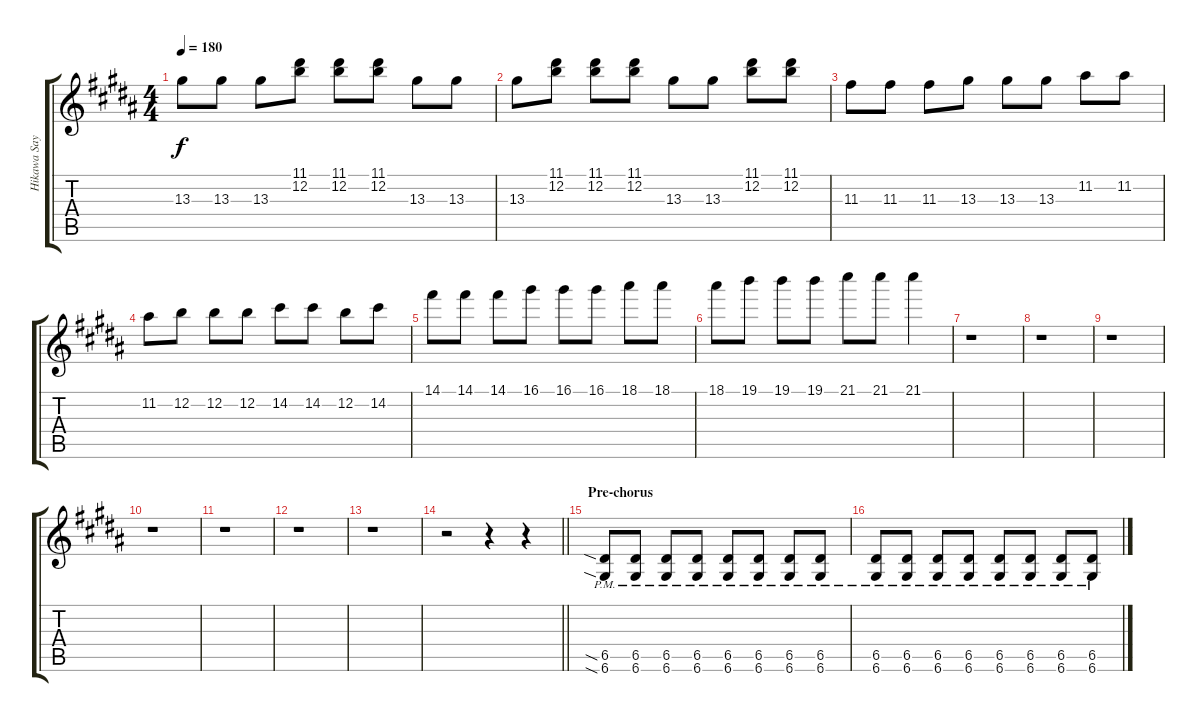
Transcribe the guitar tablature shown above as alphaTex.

\track ("Hikawa Sayo" "Hikawa Say") {instrument distortionguitar}
\staff {score tabs}
\tuning (E4 B3 G3 D3 A2 D2) {hide}
\ts (4 4)
\tempo 180
\clef g2
\ks b
13.3.8{dy f} 13.3.8 13.3.8 (11.1 12.2).8 (11.1 12.2).8 (11.1 12.2).8 13.3.8 13.3.8 |
13.3.8 (11.1 12.2).8 (11.1 12.2).8 (11.1 12.2).8 13.3.8 13.3.8 (11.1 12.2).8 (11.1 12.2).8 |
11.3.8 11.3.8 11.3.8 13.3.8 13.3.8 13.3.8 11.2.8 11.2.8 |
11.2.8 12.2.8 12.2.8 12.2.8 14.2.8 14.2.8 12.2.8 14.2.8 |
14.1.8 14.1.8 14.1.8 16.1.8 16.1.8 16.1.8 18.1.8 18.1.8 |
18.1.8 19.1.8 19.1.8 19.1.8 21.1.8 21.1.8 21.1.4 |
r.1 |
r.1 |
r.1 |
r.1 |
r.1 |
r.1 |
r.1 |
\barLineRight lightlight
r.2 r.4 r.4 |
\section ("" "Pre-chorus")
(6.5{sia pm} 6.6{sia pm}).8 (6.5{pm} 6.6{pm}).8 (6.5{pm} 6.6{pm}).8 (6.5{pm} 6.6{pm}).8 (6.5{pm} 6.6{pm}).8 (6.5{pm} 6.6{pm}).8 (6.5{pm} 6.6{pm}).8 (6.5{pm} 6.6{pm}).8 |
(6.5{pm} 6.6{pm}).8 (6.5{pm} 6.6{pm}).8 (6.5{pm} 6.6{pm}).8 (6.5{pm} 6.6{pm}).8 (6.5{pm} 6.6{pm}).8 (6.5{pm} 6.6{pm}).8 (6.5{pm} 6.6{pm}).8 (6.5{pm} 6.6{pm}).8
